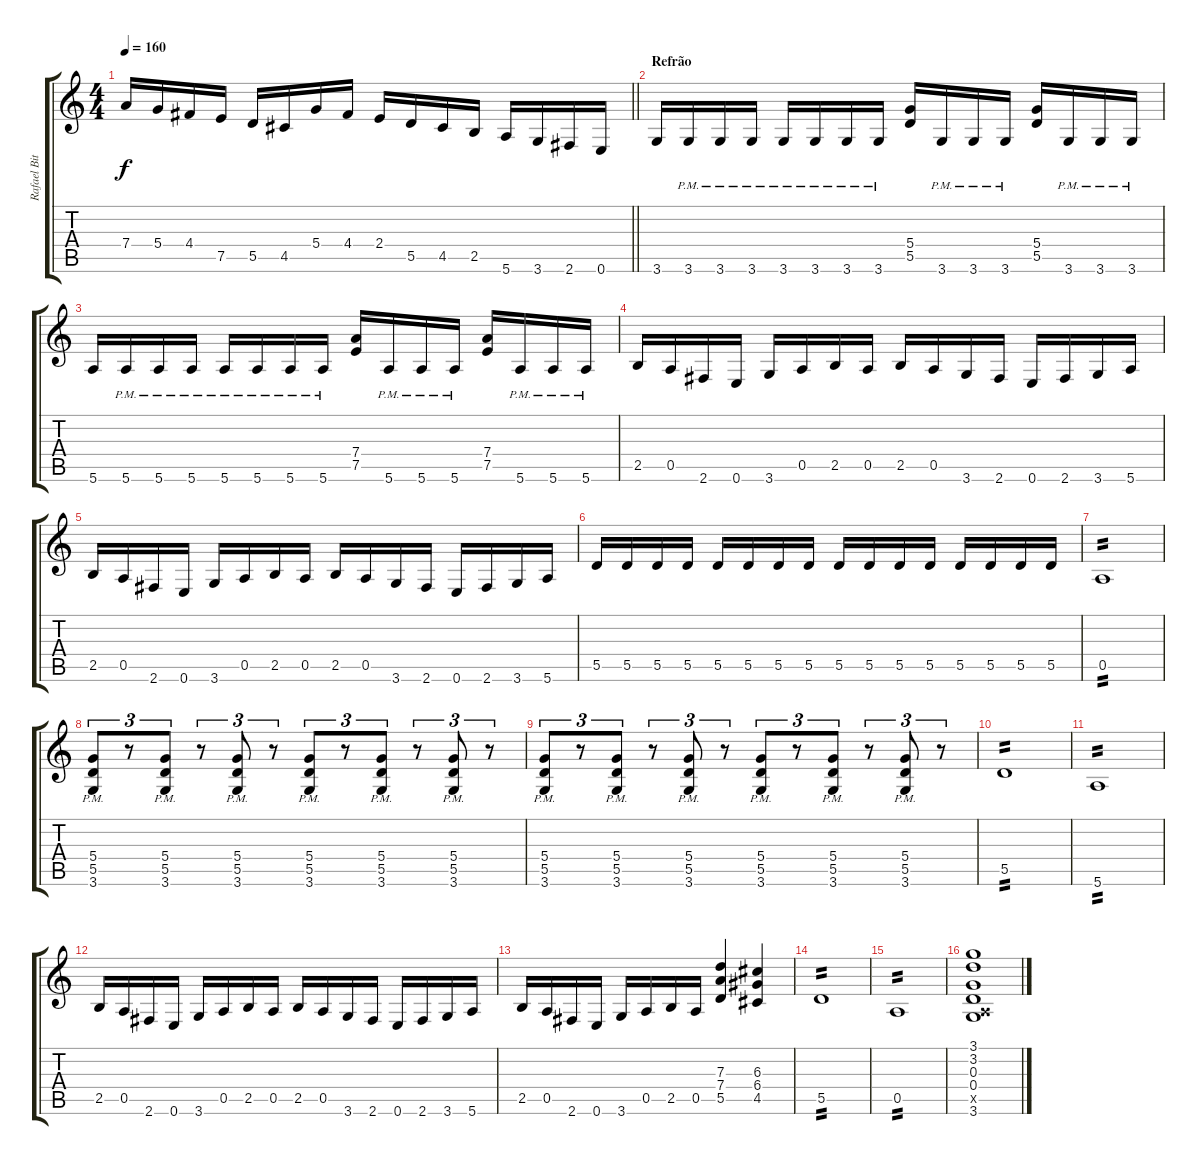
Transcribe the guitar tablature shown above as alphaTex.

\track ("Rafael Bittencourt" "Rafael Bit") {instrument overdrivenguitar}
\staff {score tabs}
\tuning (E4 B3 G3 D3 A2 E2) {hide}
\ts (4 4)
\tempo 160
\clef g2
\barLineRight lightlight
\ks c
7.4.16{dy f} 5.4.16 4.4.16 7.5.16 5.5.16 4.5.16 5.4.16 4.4.16 2.4.16 5.5.16 4.5.16 2.5.16 5.6.16 3.6.16 2.6.16 0.6.16 |
\section ("" "Refrão")
3.6.16 3.6{pm}.16 3.6{pm}.16 3.6{pm}.16 3.6{pm}.16 3.6{pm}.16 3.6{pm}.16 3.6{pm}.16 (5.4 5.5).16 3.6{pm}.16 3.6{pm}.16 3.6{pm}.16 (5.4 5.5).16 3.6{pm}.16 3.6{pm}.16 3.6{pm}.16 |
5.6.16 5.6{pm}.16 5.6{pm}.16 5.6{pm}.16 5.6{pm}.16 5.6{pm}.16 5.6{pm}.16 5.6{pm}.16 (7.4 7.5).16 5.6{pm}.16 5.6{pm}.16 5.6{pm}.16 (7.4 7.5).16 5.6{pm}.16 5.6{pm}.16 5.6{pm}.16 |
2.5.16 0.5.16 2.6.16 0.6.16 3.6.16 0.5.16 2.5.16 0.5.16 2.5.16 0.5.16 3.6.16 2.6.16 0.6.16 2.6.16 3.6.16 5.6.16 |
2.5.16 0.5.16 2.6.16 0.6.16 3.6.16 0.5.16 2.5.16 0.5.16 2.5.16 0.5.16 3.6.16 2.6.16 0.6.16 2.6.16 3.6.16 5.6.16 |
5.5.16 5.5.16 5.5.16 5.5.16 5.5.16 5.5.16 5.5.16 5.5.16 5.5.16 5.5.16 5.5.16 5.5.16 5.5.16 5.5.16 5.5.16 5.5.16 |
0.5.1{tp 2} |
(5.4{pm} 5.5{pm} 3.6{pm}).8{tu (3 2)} r.8{tu (3 2)} (5.4{pm} 5.5{pm} 3.6{pm}).8{tu (3 2)} r.8{tu (3 2)} (5.4{pm} 5.5{pm} 3.6{pm}).8{tu (3 2)} r.8{tu (3 2)} (5.4{pm} 5.5{pm} 3.6{pm}).8{tu (3 2)} r.8{tu (3 2)} (5.4{pm} 5.5{pm} 3.6{pm}).8{tu (3 2)} r.8{tu (3 2)} (5.4{pm} 5.5{pm} 3.6{pm}).8{tu (3 2)} r.8{tu (3 2)} |
(5.4{pm} 5.5{pm} 3.6{pm}).8{tu (3 2)} r.8{tu (3 2)} (5.4{pm} 5.5{pm} 3.6{pm}).8{tu (3 2)} r.8{tu (3 2)} (5.4{pm} 5.5{pm} 3.6{pm}).8{tu (3 2)} r.8{tu (3 2)} (5.4{pm} 5.5{pm} 3.6{pm}).8{tu (3 2)} r.8{tu (3 2)} (5.4{pm} 5.5{pm} 3.6{pm}).8{tu (3 2)} r.8{tu (3 2)} (5.4{pm} 5.5{pm} 3.6{pm}).8{tu (3 2)} r.8{tu (3 2)} |
5.5.1{tp 2} |
5.6.1{tp 2} |
2.5.16 0.5.16 2.6.16 0.6.16 3.6.16 0.5.16 2.5.16 0.5.16 2.5.16 0.5.16 3.6.16 2.6.16 0.6.16 2.6.16 3.6.16 5.6.16 |
2.5.16 0.5.16 2.6.16 0.6.16 3.6.16 0.5.16 2.5.16 0.5.16 (7.3 7.4 5.5).4 (6.3 6.4 4.5).4 |
5.5.1{tp 2} |
0.5.1{tp 2} |
(3.1 3.2 0.3 0.4 0.5{x} 3.6).1
